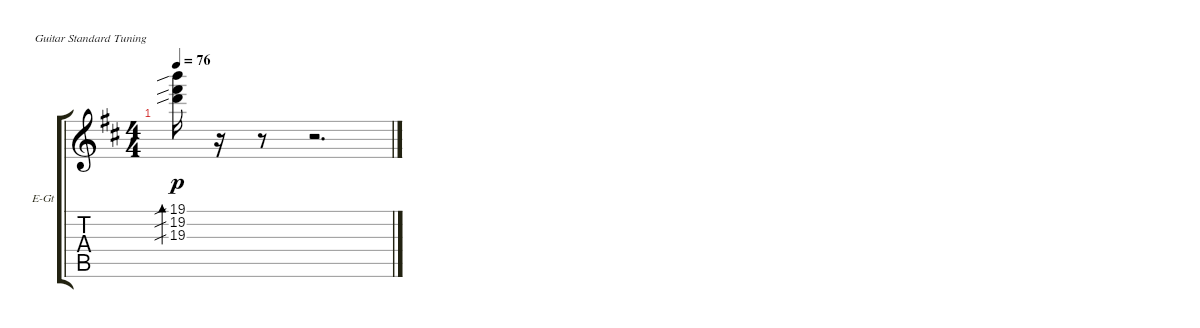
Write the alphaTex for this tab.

\defaultSystemsLayout 4
\bracketExtendMode groupsimilarinstruments
\firstSystemTrackNameOrientation horizontal
\otherSystemsTrackNameOrientation horizontal
\track ("Electric Guitar (Clean)" "E-Gt") {instrument electricguitarclean}
\staff {score tabs}
\tuning (E4 B3 G3 D3 A2 E2)
\ts (4 4)
\tempo 76
\clef g2
\ks bminor
(19.1{sib} 19.2{sib} 19.3{sib}).16{bd 115 dy p} r.16 r.8 r.2{d}
